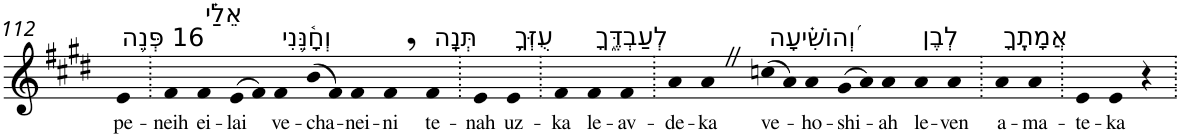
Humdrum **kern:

**kern	**text
*part1	*part1
*staff1	*staff1
*I"Piano	*
*I'Pno	*
!!LO:PB:g=z
*clefG2	*
*k[f#c#g#d#]	*
*E:	*
=112	=112
!LO:TX:a:t=16 פְּנֵ֥ה	!
!	!LO:LY:b
4e	pe-
=113.	=113.
!	!LO:LY:b
4f#	-neih
!LO:TX:a:t=אֵלַ֗י	!
!	!LO:LY:b
4f#	ei-
!	!LO:LY:b
(>8e	-lai
8f#)	.
!LO:TX:a:t=וְחָ֫נֵּ֥נִי	!
!	!LO:LY:b
4f#	ve-
!	!LO:LY:b
(>8b	-cha-
8f#)	.
!	!LO:LY:b
4f#	-nei-
!	!LO:LY:b
4f#,	-ni
!LO:TX:a:t=תְּנָֽה	!
!	!LO:LY:b
4f#	te-
=114.	=114.
!	!LO:LY:b
4e	-nah
!LO:TX:a:t=עֻזְּךָ֥	!
!	!LO:LY:b
4e	uz-
=115.	=115.
!	!LO:LY:b
4f#	-ka
!LO:TX:a:t=לְעַבְדֶּ֑ךָ	!
!	!LO:LY:b
4f#	le-
!	!LO:LY:b
4f#	-av-
=116.	=116.
!	!LO:LY:b
4a	-de-
!	!LO:LY:b
4aZ	-ka
!LO:TX:a:t=וְ֝הוֹשִׁ֗יעָה	!
!	!LO:LY:b
(>8ccn	ve-
8a)	.
!	!LO:LY:b
4a	-ho-
!	!LO:LY:b
(>8g#	-shi-
8a)	.
!	!LO:LY:b
4a	-ah
!LO:TX:a:t=לְבֶן	!
!	!LO:LY:b
4a	le-
!	!LO:LY:b
4a	-ven
=117.	=117.
!LO:TX:a:t=אֲמָתֶֽךָ	!
!	!LO:LY:b
4a	a-
!	!LO:LY:b
4a	-ma-
=118.	=118.
!	!LO:LY:b
4e	-te-
!	!LO:LY:b
4e	-ka
4r	.
=.	=.
*-	*-
